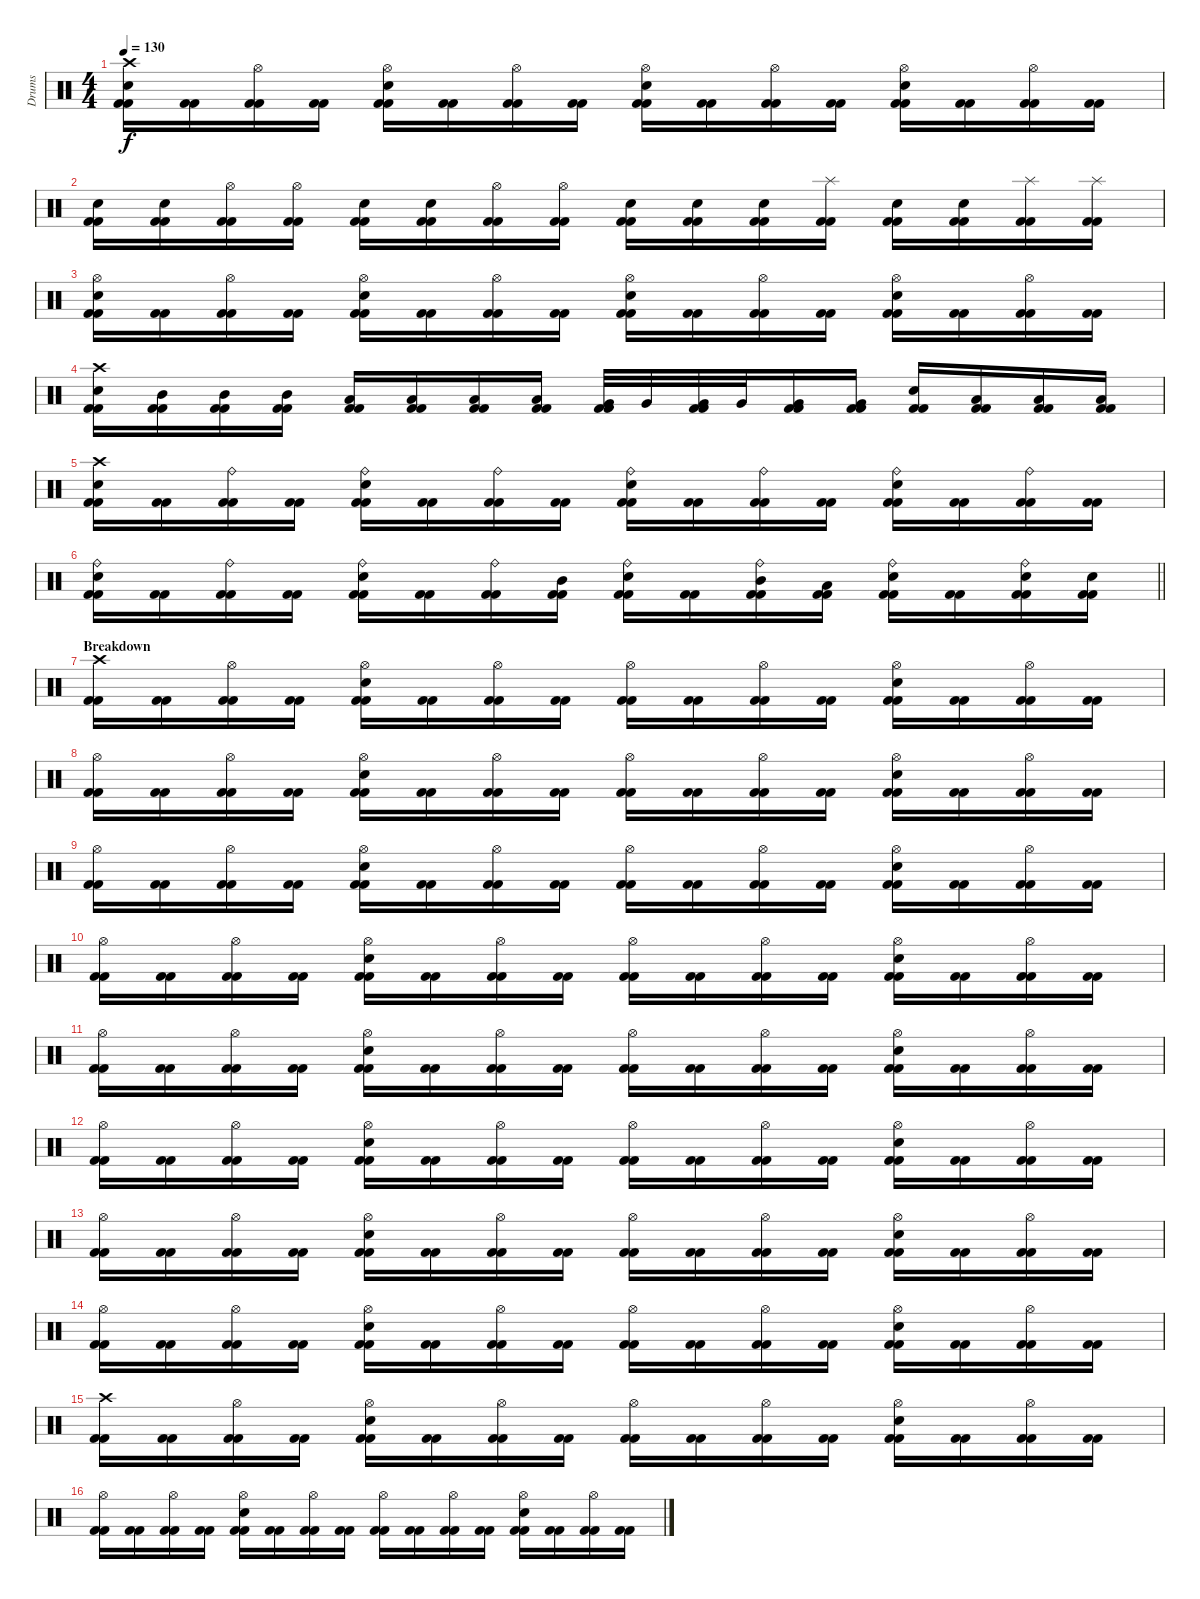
\track ("Drums" "Drums") {instrument percussion}
\staff {score}
\articulation defaults
\ts (4 4)
\tempo 130
\clef neutral
\ks c
("Crash high (hit)" "Snare (hit) 2" "Kick (hit) 2" "Kick (hit) 2").16{dy f} ("Kick (hit) 2" "Kick (hit) 2").16 ("Hi-Hat (open)" "Kick (hit) 2" "Kick (hit) 2").16 ("Kick (hit) 2" "Kick (hit) 2").16 ("Hi-Hat (open)" "Snare (hit) 2" "Kick (hit) 2" "Kick (hit) 2").16 ("Kick (hit) 2" "Kick (hit) 2").16 ("Hi-Hat (open)" "Kick (hit) 2" "Kick (hit) 2").16 ("Kick (hit) 2" "Kick (hit) 2").16 ("Hi-Hat (open)" "Snare (hit) 2" "Kick (hit) 2" "Kick (hit) 2").16 ("Kick (hit) 2" "Kick (hit) 2").16 ("Hi-Hat (open)" "Kick (hit) 2" "Kick (hit) 2").16 ("Kick (hit) 2" "Kick (hit) 2").16 ("Hi-Hat (open)" "Snare (hit) 2" "Kick (hit) 2" "Kick (hit) 2").16 ("Kick (hit) 2" "Kick (hit) 2").16 ("Hi-Hat (open)" "Kick (hit) 2" "Kick (hit) 2").16 ("Kick (hit) 2" "Kick (hit) 2").16 |
("Snare (hit) 2" "Kick (hit) 2" "Kick (hit) 2").16 ("Snare (hit) 2" "Kick (hit) 2" "Kick (hit) 2").16 ("Hi-Hat (open)" "Kick (hit) 2" "Kick (hit) 2").16 ("Hi-Hat (open)" "Kick (hit) 2" "Kick (hit) 2").16 ("Snare (hit) 2" "Kick (hit) 2" "Kick (hit) 2").16 ("Snare (hit) 2" "Kick (hit) 2" "Kick (hit) 2").16 ("Hi-Hat (open)" "Kick (hit) 2" "Kick (hit) 2").16 ("Hi-Hat (open)" "Kick (hit) 2" "Kick (hit) 2").16 ("Snare (hit) 2" "Kick (hit) 2" "Kick (hit) 2").16 ("Snare (hit) 2" "Kick (hit) 2" "Kick (hit) 2").16 ("Snare (hit) 2" "Kick (hit) 2" "Kick (hit) 2").16 ("Splash (hit)" "Kick (hit) 2" "Kick (hit) 2").16 ("Snare (hit) 2" "Kick (hit) 2" "Kick (hit) 2").16 ("Snare (hit) 2" "Kick (hit) 2" "Kick (hit) 2").16 ("Splash (hit)" "Kick (hit) 2" "Kick (hit) 2").16 ("Splash (hit)" "Kick (hit) 2" "Kick (hit) 2").16 |
("Hi-Hat (open)" "Snare (hit) 2" "Kick (hit) 2" "Kick (hit) 2").16 ("Kick (hit) 2" "Kick (hit) 2").16 ("Hi-Hat (open)" "Kick (hit) 2" "Kick (hit) 2").16 ("Kick (hit) 2" "Kick (hit) 2").16 ("Hi-Hat (open)" "Snare (hit) 2" "Kick (hit) 2" "Kick (hit) 2").16 ("Kick (hit) 2" "Kick (hit) 2").16 ("Hi-Hat (open)" "Kick (hit) 2" "Kick (hit) 2").16 ("Kick (hit) 2" "Kick (hit) 2").16 ("Hi-Hat (open)" "Snare (hit) 2" "Kick (hit) 2" "Kick (hit) 2").16 ("Kick (hit) 2" "Kick (hit) 2").16 ("Hi-Hat (open)" "Kick (hit) 2" "Kick (hit) 2").16 ("Kick (hit) 2" "Kick (hit) 2").16 ("Hi-Hat (open)" "Snare (hit) 2" "Kick (hit) 2" "Kick (hit) 2").16 ("Kick (hit) 2" "Kick (hit) 2").16 ("Hi-Hat (open)" "Kick (hit) 2" "Kick (hit) 2").16 ("Kick (hit) 2" "Kick (hit) 2").16 |
("Crash high (hit)" "Snare (hit) 2" "Kick (hit) 2" "Kick (hit) 2").16 ("Mid Tom (hit)" "Kick (hit) 2" "Kick (hit) 2").16 ("Mid Tom (hit)" "Kick (hit) 2" "Kick (hit) 2").16 ("Mid Tom (hit)" "Kick (hit) 2" "Kick (hit) 2").16 ("Low Tom (hit)" "Kick (hit) 2" "Kick (hit) 2").16 ("Low Tom (hit)" "Kick (hit) 2" "Kick (hit) 2").16 ("Low Tom (hit)" "Kick (hit) 2" "Kick (hit) 2").16 ("Low Tom (hit)" "Kick (hit) 2" "Kick (hit) 2").16 ("Very Low Tom (hit)" "Kick (hit) 2" "Kick (hit) 2").32 "Very Low Tom (hit)".32 ("Very Low Tom (hit)" "Kick (hit) 2" "Kick (hit) 2").32 "Very Low Tom (hit)".32 ("Very Low Tom (hit)" "Kick (hit) 2" "Kick (hit) 2").16 ("Very Low Tom (hit)" "Kick (hit) 2" "Kick (hit) 2").16 ("Snare (hit) 2" "Kick (hit) 2" "Kick (hit) 2").16 ("Low Floor Tom (hit)" "Kick (hit) 2" "Kick (hit) 2").16 ("Low Floor Tom (hit)" "Kick (hit) 2" "Kick (hit) 2").16 ("Low Floor Tom (hit)" "Kick (hit) 2" "Kick (hit) 2").16 |
("Crash high (hit)" "Snare (hit) 2" "Kick (hit) 2" "Kick (hit) 2").16 ("Kick (hit) 2" "Kick (hit) 2").16 ("Ride (bell)" "Kick (hit) 2" "Kick (hit) 2").16 ("Kick (hit) 2" "Kick (hit) 2").16 ("Ride (bell)" "Snare (hit) 2" "Kick (hit) 2" "Kick (hit) 2").16 ("Kick (hit) 2" "Kick (hit) 2").16 ("Ride (bell)" "Kick (hit) 2" "Kick (hit) 2").16 ("Kick (hit) 2" "Kick (hit) 2").16 ("Ride (bell)" "Snare (hit) 2" "Kick (hit) 2" "Kick (hit) 2").16 ("Kick (hit) 2" "Kick (hit) 2").16 ("Ride (bell)" "Kick (hit) 2" "Kick (hit) 2").16 ("Kick (hit) 2" "Kick (hit) 2").16 ("Ride (bell)" "Snare (hit) 2" "Kick (hit) 2" "Kick (hit) 2").16 ("Kick (hit) 2" "Kick (hit) 2").16 ("Ride (bell)" "Kick (hit) 2" "Kick (hit) 2").16 ("Kick (hit) 2" "Kick (hit) 2").16 |
\barLineRight lightlight
("Ride (bell)" "Snare (hit) 2" "Kick (hit) 2" "Kick (hit) 2").16 ("Kick (hit) 2" "Kick (hit) 2").16 ("Ride (bell)" "Kick (hit) 2" "Kick (hit) 2").16 ("Kick (hit) 2" "Kick (hit) 2").16 ("Ride (bell)" "Snare (hit) 2" "Kick (hit) 2" "Kick (hit) 2").16 ("Kick (hit) 2" "Kick (hit) 2").16 ("Ride (bell)" "Kick (hit) 2" "Kick (hit) 2").16 ("Mid Tom (hit)" "Kick (hit) 2" "Kick (hit) 2").16 ("Ride (bell)" "Snare (hit) 2" "Kick (hit) 2" "Kick (hit) 2").16 ("Kick (hit) 2" "Kick (hit) 2").16 ("Ride (bell)" "Mid Tom (hit)" "Kick (hit) 2" "Kick (hit) 2").16 ("Low Tom (hit)" "Kick (hit) 2" "Kick (hit) 2").16 ("Ride (bell)" "Snare (hit) 2" "Kick (hit) 2" "Kick (hit) 2").16 ("Kick (hit) 2" "Kick (hit) 2").16 ("Ride (bell)" "Snare (hit) 2" "Kick (hit) 2" "Kick (hit) 2").16 ("Snare (hit) 2" "Kick (hit) 2" "Kick (hit) 2").16 |
\section ("" "Breakdown")
("Crash high (hit)" "Kick (hit) 2" "Kick (hit) 2").16 ("Kick (hit) 2" "Kick (hit) 2").16 ("Hi-Hat (open)" "Kick (hit) 2" "Kick (hit) 2").16 ("Kick (hit) 2" "Kick (hit) 2").16 ("Hi-Hat (open)" "Snare (hit) 2" "Kick (hit) 2" "Kick (hit) 2").16 ("Kick (hit) 2" "Kick (hit) 2").16 ("Hi-Hat (open)" "Kick (hit) 2" "Kick (hit) 2").16 ("Kick (hit) 2" "Kick (hit) 2").16 ("Hi-Hat (open)" "Kick (hit) 2" "Kick (hit) 2").16 ("Kick (hit) 2" "Kick (hit) 2").16 ("Hi-Hat (open)" "Kick (hit) 2" "Kick (hit) 2").16 ("Kick (hit) 2" "Kick (hit) 2").16 ("Hi-Hat (open)" "Snare (hit) 2" "Kick (hit) 2" "Kick (hit) 2").16 ("Kick (hit) 2" "Kick (hit) 2").16 ("Hi-Hat (open)" "Kick (hit) 2" "Kick (hit) 2").16 ("Kick (hit) 2" "Kick (hit) 2").16 |
("Hi-Hat (open)" "Kick (hit) 2" "Kick (hit) 2").16 ("Kick (hit) 2" "Kick (hit) 2").16 ("Hi-Hat (open)" "Kick (hit) 2" "Kick (hit) 2").16 ("Kick (hit) 2" "Kick (hit) 2").16 ("Hi-Hat (open)" "Snare (hit) 2" "Kick (hit) 2" "Kick (hit) 2").16 ("Kick (hit) 2" "Kick (hit) 2").16 ("Hi-Hat (open)" "Kick (hit) 2" "Kick (hit) 2").16 ("Kick (hit) 2" "Kick (hit) 2").16 ("Hi-Hat (open)" "Kick (hit) 2" "Kick (hit) 2").16 ("Kick (hit) 2" "Kick (hit) 2").16 ("Hi-Hat (open)" "Kick (hit) 2" "Kick (hit) 2").16 ("Kick (hit) 2" "Kick (hit) 2").16 ("Hi-Hat (open)" "Snare (hit) 2" "Kick (hit) 2" "Kick (hit) 2").16 ("Kick (hit) 2" "Kick (hit) 2").16 ("Hi-Hat (open)" "Kick (hit) 2" "Kick (hit) 2").16 ("Kick (hit) 2" "Kick (hit) 2").16 |
("Hi-Hat (open)" "Kick (hit) 2" "Kick (hit) 2").16 ("Kick (hit) 2" "Kick (hit) 2").16 ("Hi-Hat (open)" "Kick (hit) 2" "Kick (hit) 2").16 ("Kick (hit) 2" "Kick (hit) 2").16 ("Hi-Hat (open)" "Snare (hit) 2" "Kick (hit) 2" "Kick (hit) 2").16 ("Kick (hit) 2" "Kick (hit) 2").16 ("Hi-Hat (open)" "Kick (hit) 2" "Kick (hit) 2").16 ("Kick (hit) 2" "Kick (hit) 2").16 ("Hi-Hat (open)" "Kick (hit) 2" "Kick (hit) 2").16 ("Kick (hit) 2" "Kick (hit) 2").16 ("Hi-Hat (open)" "Kick (hit) 2" "Kick (hit) 2").16 ("Kick (hit) 2" "Kick (hit) 2").16 ("Hi-Hat (open)" "Snare (hit) 2" "Kick (hit) 2" "Kick (hit) 2").16 ("Kick (hit) 2" "Kick (hit) 2").16 ("Hi-Hat (open)" "Kick (hit) 2" "Kick (hit) 2").16 ("Kick (hit) 2" "Kick (hit) 2").16 |
("Hi-Hat (open)" "Kick (hit) 2" "Kick (hit) 2").16 ("Kick (hit) 2" "Kick (hit) 2").16 ("Hi-Hat (open)" "Kick (hit) 2" "Kick (hit) 2").16 ("Kick (hit) 2" "Kick (hit) 2").16 ("Hi-Hat (open)" "Snare (hit) 2" "Kick (hit) 2" "Kick (hit) 2").16 ("Kick (hit) 2" "Kick (hit) 2").16 ("Hi-Hat (open)" "Kick (hit) 2" "Kick (hit) 2").16 ("Kick (hit) 2" "Kick (hit) 2").16 ("Hi-Hat (open)" "Kick (hit) 2" "Kick (hit) 2").16 ("Kick (hit) 2" "Kick (hit) 2").16 ("Hi-Hat (open)" "Kick (hit) 2" "Kick (hit) 2").16 ("Kick (hit) 2" "Kick (hit) 2").16 ("Hi-Hat (open)" "Snare (hit) 2" "Kick (hit) 2" "Kick (hit) 2").16 ("Kick (hit) 2" "Kick (hit) 2").16 ("Hi-Hat (open)" "Kick (hit) 2" "Kick (hit) 2").16 ("Kick (hit) 2" "Kick (hit) 2").16 |
("Hi-Hat (open)" "Kick (hit) 2" "Kick (hit) 2").16 ("Kick (hit) 2" "Kick (hit) 2").16 ("Hi-Hat (open)" "Kick (hit) 2" "Kick (hit) 2").16 ("Kick (hit) 2" "Kick (hit) 2").16 ("Hi-Hat (open)" "Snare (hit) 2" "Kick (hit) 2" "Kick (hit) 2").16 ("Kick (hit) 2" "Kick (hit) 2").16 ("Hi-Hat (open)" "Kick (hit) 2" "Kick (hit) 2").16 ("Kick (hit) 2" "Kick (hit) 2").16 ("Hi-Hat (open)" "Kick (hit) 2" "Kick (hit) 2").16 ("Kick (hit) 2" "Kick (hit) 2").16 ("Hi-Hat (open)" "Kick (hit) 2" "Kick (hit) 2").16 ("Kick (hit) 2" "Kick (hit) 2").16 ("Hi-Hat (open)" "Snare (hit) 2" "Kick (hit) 2" "Kick (hit) 2").16 ("Kick (hit) 2" "Kick (hit) 2").16 ("Hi-Hat (open)" "Kick (hit) 2" "Kick (hit) 2").16 ("Kick (hit) 2" "Kick (hit) 2").16 |
("Hi-Hat (open)" "Kick (hit) 2" "Kick (hit) 2").16 ("Kick (hit) 2" "Kick (hit) 2").16 ("Hi-Hat (open)" "Kick (hit) 2" "Kick (hit) 2").16 ("Kick (hit) 2" "Kick (hit) 2").16 ("Hi-Hat (open)" "Snare (hit) 2" "Kick (hit) 2" "Kick (hit) 2").16 ("Kick (hit) 2" "Kick (hit) 2").16 ("Hi-Hat (open)" "Kick (hit) 2" "Kick (hit) 2").16 ("Kick (hit) 2" "Kick (hit) 2").16 ("Hi-Hat (open)" "Kick (hit) 2" "Kick (hit) 2").16 ("Kick (hit) 2" "Kick (hit) 2").16 ("Hi-Hat (open)" "Kick (hit) 2" "Kick (hit) 2").16 ("Kick (hit) 2" "Kick (hit) 2").16 ("Hi-Hat (open)" "Snare (hit) 2" "Kick (hit) 2" "Kick (hit) 2").16 ("Kick (hit) 2" "Kick (hit) 2").16 ("Hi-Hat (open)" "Kick (hit) 2" "Kick (hit) 2").16 ("Kick (hit) 2" "Kick (hit) 2").16 |
("Hi-Hat (open)" "Kick (hit) 2" "Kick (hit) 2").16 ("Kick (hit) 2" "Kick (hit) 2").16 ("Hi-Hat (open)" "Kick (hit) 2" "Kick (hit) 2").16 ("Kick (hit) 2" "Kick (hit) 2").16 ("Hi-Hat (open)" "Snare (hit) 2" "Kick (hit) 2" "Kick (hit) 2").16 ("Kick (hit) 2" "Kick (hit) 2").16 ("Hi-Hat (open)" "Kick (hit) 2" "Kick (hit) 2").16 ("Kick (hit) 2" "Kick (hit) 2").16 ("Hi-Hat (open)" "Kick (hit) 2" "Kick (hit) 2").16 ("Kick (hit) 2" "Kick (hit) 2").16 ("Hi-Hat (open)" "Kick (hit) 2" "Kick (hit) 2").16 ("Kick (hit) 2" "Kick (hit) 2").16 ("Hi-Hat (open)" "Snare (hit) 2" "Kick (hit) 2" "Kick (hit) 2").16 ("Kick (hit) 2" "Kick (hit) 2").16 ("Hi-Hat (open)" "Kick (hit) 2" "Kick (hit) 2").16 ("Kick (hit) 2" "Kick (hit) 2").16 |
("Hi-Hat (open)" "Kick (hit) 2" "Kick (hit) 2").16 ("Kick (hit) 2" "Kick (hit) 2").16 ("Hi-Hat (open)" "Kick (hit) 2" "Kick (hit) 2").16 ("Kick (hit) 2" "Kick (hit) 2").16 ("Hi-Hat (open)" "Snare (hit) 2" "Kick (hit) 2" "Kick (hit) 2").16 ("Kick (hit) 2" "Kick (hit) 2").16 ("Hi-Hat (open)" "Kick (hit) 2" "Kick (hit) 2").16 ("Kick (hit) 2" "Kick (hit) 2").16 ("Hi-Hat (open)" "Kick (hit) 2" "Kick (hit) 2").16 ("Kick (hit) 2" "Kick (hit) 2").16 ("Hi-Hat (open)" "Kick (hit) 2" "Kick (hit) 2").16 ("Kick (hit) 2" "Kick (hit) 2").16 ("Hi-Hat (open)" "Snare (hit) 2" "Kick (hit) 2" "Kick (hit) 2").16 ("Kick (hit) 2" "Kick (hit) 2").16 ("Hi-Hat (open)" "Kick (hit) 2" "Kick (hit) 2").16 ("Kick (hit) 2" "Kick (hit) 2").16 |
("Crash high (hit)" "Kick (hit) 2" "Kick (hit) 2").16 ("Kick (hit) 2" "Kick (hit) 2").16 ("Hi-Hat (open)" "Kick (hit) 2" "Kick (hit) 2").16 ("Kick (hit) 2" "Kick (hit) 2").16 ("Hi-Hat (open)" "Snare (hit) 2" "Kick (hit) 2" "Kick (hit) 2").16 ("Kick (hit) 2" "Kick (hit) 2").16 ("Hi-Hat (open)" "Kick (hit) 2" "Kick (hit) 2").16 ("Kick (hit) 2" "Kick (hit) 2").16 ("Hi-Hat (open)" "Kick (hit) 2" "Kick (hit) 2").16 ("Kick (hit) 2" "Kick (hit) 2").16 ("Hi-Hat (open)" "Kick (hit) 2" "Kick (hit) 2").16 ("Kick (hit) 2" "Kick (hit) 2").16 ("Hi-Hat (open)" "Snare (hit) 2" "Kick (hit) 2" "Kick (hit) 2").16 ("Kick (hit) 2" "Kick (hit) 2").16 ("Hi-Hat (open)" "Kick (hit) 2" "Kick (hit) 2").16 ("Kick (hit) 2" "Kick (hit) 2").16 |
("Hi-Hat (open)" "Kick (hit) 2" "Kick (hit) 2").16 ("Kick (hit) 2" "Kick (hit) 2").16 ("Hi-Hat (open)" "Kick (hit) 2" "Kick (hit) 2").16 ("Kick (hit) 2" "Kick (hit) 2").16 ("Hi-Hat (open)" "Snare (hit) 2" "Kick (hit) 2" "Kick (hit) 2").16 ("Kick (hit) 2" "Kick (hit) 2").16 ("Hi-Hat (open)" "Kick (hit) 2" "Kick (hit) 2").16 ("Kick (hit) 2" "Kick (hit) 2").16 ("Hi-Hat (open)" "Kick (hit) 2" "Kick (hit) 2").16 ("Kick (hit) 2" "Kick (hit) 2").16 ("Hi-Hat (open)" "Kick (hit) 2" "Kick (hit) 2").16 ("Kick (hit) 2" "Kick (hit) 2").16 ("Hi-Hat (open)" "Snare (hit) 2" "Kick (hit) 2" "Kick (hit) 2").16 ("Kick (hit) 2" "Kick (hit) 2").16 ("Hi-Hat (open)" "Kick (hit) 2" "Kick (hit) 2").16 ("Kick (hit) 2" "Kick (hit) 2").16
